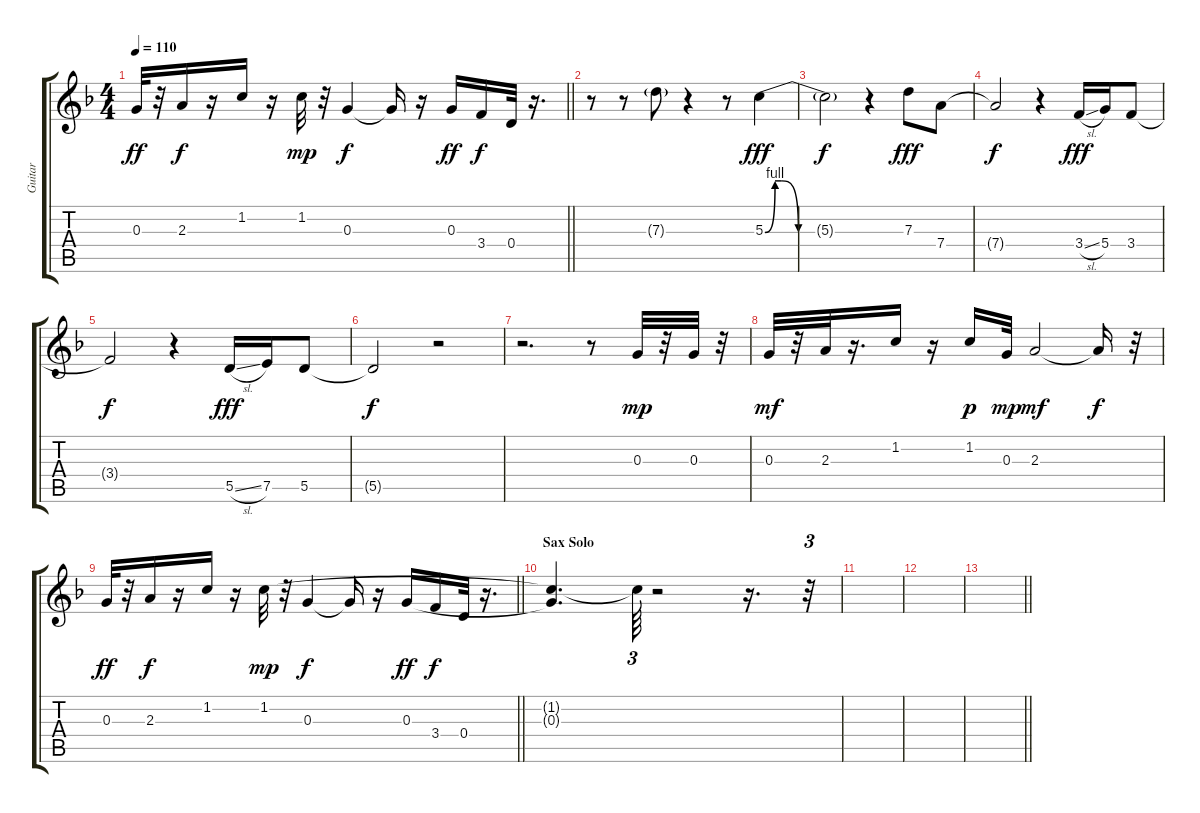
\track ("Guitar" "Guitar") {instrument electricguitarmuted}
\staff {score tabs}
\tuning (E4 B3 G3 D3 A2 E2) {hide}
\ts (4 4)
\tempo 110
\clef g2
\barLineRight lightlight
\ks dminor
0.3.32{dy ff} r.32 2.3.16{dy f} r.16 1.2.16 r.16 1.2.32{dy mp} r.32 0.3.4{dy f} 0.3{t}.16 r.16 0.3.16{dy ff} 3.4.16{dy f} 0.4.32 r.16{d} |
r.8 r.8 7.3{g}.8 r.4 r.8 5.3{be (custom 0 0 6 4 10 4 20 0 30 0 60 0)}.4{dy fff} |
5.3{t}.2{dy f} r.4 7.3.8{dy fff} 7.4.8 |
7.4{t}.2{dy f} r.4 3.4{sl}.16{dy fff} 5.4.16 3.4.8 |
3.4{t}.2{dy f} r.4 5.5{sl}.16{dy fff} 7.5.16 5.5.8 |
5.5{t}.2{dy f} r.2 |
r.2{d} r.8 0.3.32{dy mp} r.32 0.3.32 r.32 |
0.3.32{dy mf} r.32 2.3.32 r.16{d} 1.2.16 r.16 1.2.16{dy p} 0.3.32{dy mp} 2.3.2{dy mf} 2.3{t}.16{dy f} r.32 |
\barLineRight lightlight
0.3.32{dy ff} r.32 2.3.16{dy f} r.16 1.2.16 r.16 1.2.32{dy mp} r.32 0.3.4{dy f} 0.3{t}.16 r.16 0.3.16{dy ff} 3.4.16{dy f} 0.4.32 r.16{d} |
\section ("" "Sax Solo")
(1.2{t} 0.3{t}).4{d} 1.2{t}.64{tu (3 2)} r.2 r.16{d} r.32{tu (3 2)} |
|
|
\barLineRight lightlight
